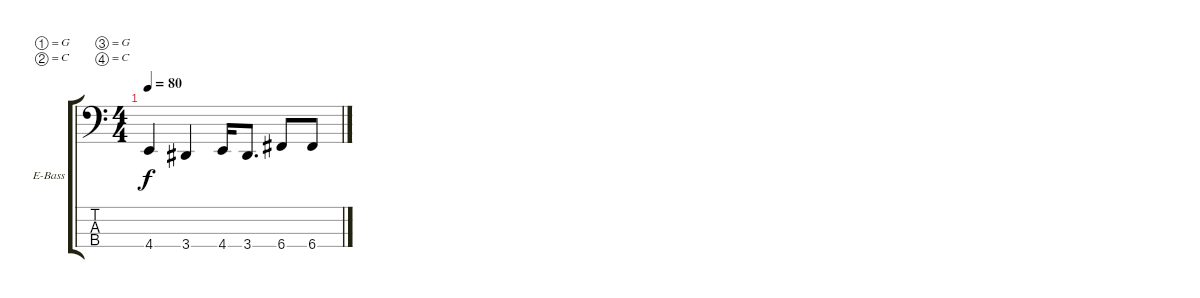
\bracketExtendMode groupsimilarinstruments
\firstSystemTrackNameOrientation horizontal
\otherSystemsTrackNameOrientation horizontal
\track ("Bass" "E-Bass") {instrument electricbasspick}
\staff {score tabs}
\tuning (G2 C2 G1 C1)
\ts (4 4)
\tempo 80
\clef f4
\ks c
4.4.4{dy f} 3.4.4 4.4.16 3.4.8{d} 6.4.8 6.4.8
